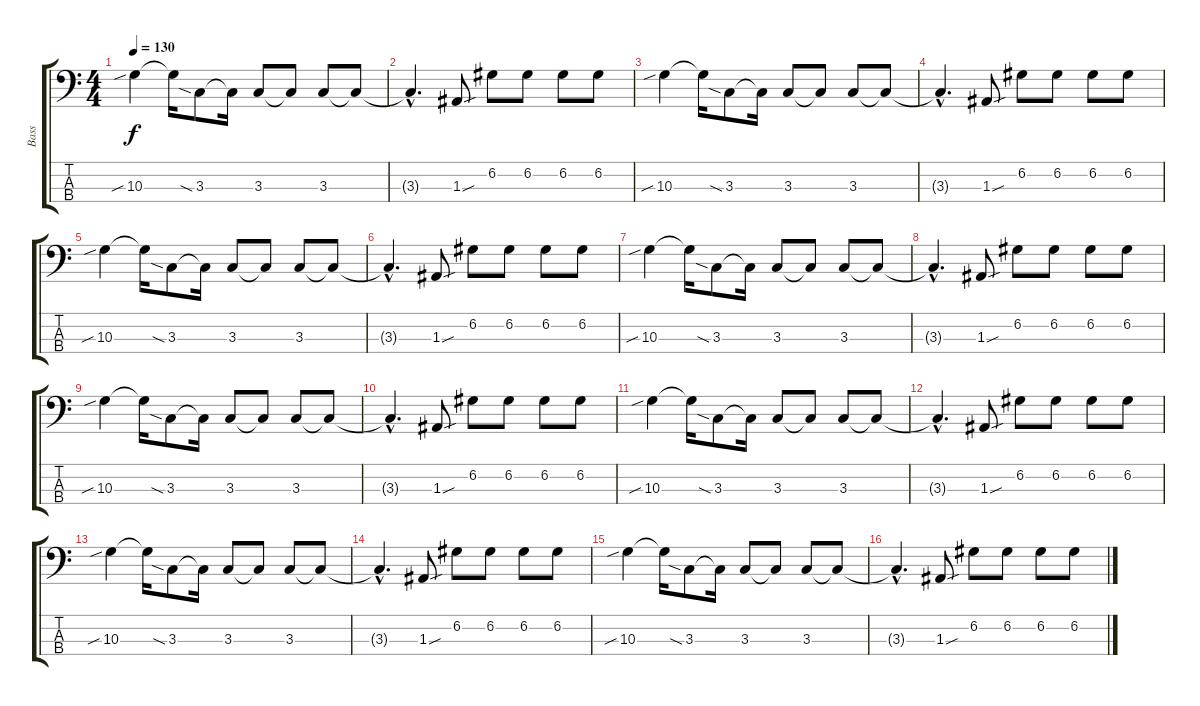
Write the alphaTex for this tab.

\track ("Bass" "Bass") {instrument electricbassfinger}
\staff {score tabs}
\tuning (G2 D2 A1 E1) {hide}
\ts (4 4)
\tempo 130
\clef f4
\ks c
10.3{sib}.4{dy f} 10.3{t}.16 3.3{sia}.8 3.3{t}.16 3.3.8 3.3{t}.8 3.3.8 3.3{t}.8 |
3.3{hac t}.4{d} 1.3{sou}.8 6.2.8 6.2.8 6.2.8 6.2.8 |
10.3{sib}.4 10.3{t}.16 3.3{sia}.8 3.3{t}.16 3.3.8 3.3{t}.8 3.3.8 3.3{t}.8 |
3.3{hac t}.4{d} 1.3{sou}.8 6.2.8 6.2.8 6.2.8 6.2.8 |
10.3{sib}.4 10.3{t}.16 3.3{sia}.8 3.3{t}.16 3.3.8 3.3{t}.8 3.3.8 3.3{t}.8 |
3.3{hac t}.4{d} 1.3{sou}.8 6.2.8 6.2.8 6.2.8 6.2.8 |
10.3{sib}.4 10.3{t}.16 3.3{sia}.8 3.3{t}.16 3.3.8 3.3{t}.8 3.3.8 3.3{t}.8 |
3.3{hac t}.4{d} 1.3{sou}.8 6.2.8 6.2.8 6.2.8 6.2.8 |
10.3{sib}.4 10.3{t}.16 3.3{sia}.8 3.3{t}.16 3.3.8 3.3{t}.8 3.3.8 3.3{t}.8 |
3.3{hac t}.4{d} 1.3{sou}.8 6.2.8 6.2.8 6.2.8 6.2.8 |
10.3{sib}.4 10.3{t}.16 3.3{sia}.8 3.3{t}.16 3.3.8 3.3{t}.8 3.3.8 3.3{t}.8 |
3.3{hac t}.4{d} 1.3{sou}.8 6.2.8 6.2.8 6.2.8 6.2.8 |
10.3{sib}.4 10.3{t}.16 3.3{sia}.8 3.3{t}.16 3.3.8 3.3{t}.8 3.3.8 3.3{t}.8 |
3.3{hac t}.4{d} 1.3{sou}.8 6.2.8 6.2.8 6.2.8 6.2.8 |
10.3{sib}.4 10.3{t}.16 3.3{sia}.8 3.3{t}.16 3.3.8 3.3{t}.8 3.3.8 3.3{t}.8 |
3.3{hac t}.4{d} 1.3{sou}.8 6.2.8 6.2.8 6.2.8 6.2.8
